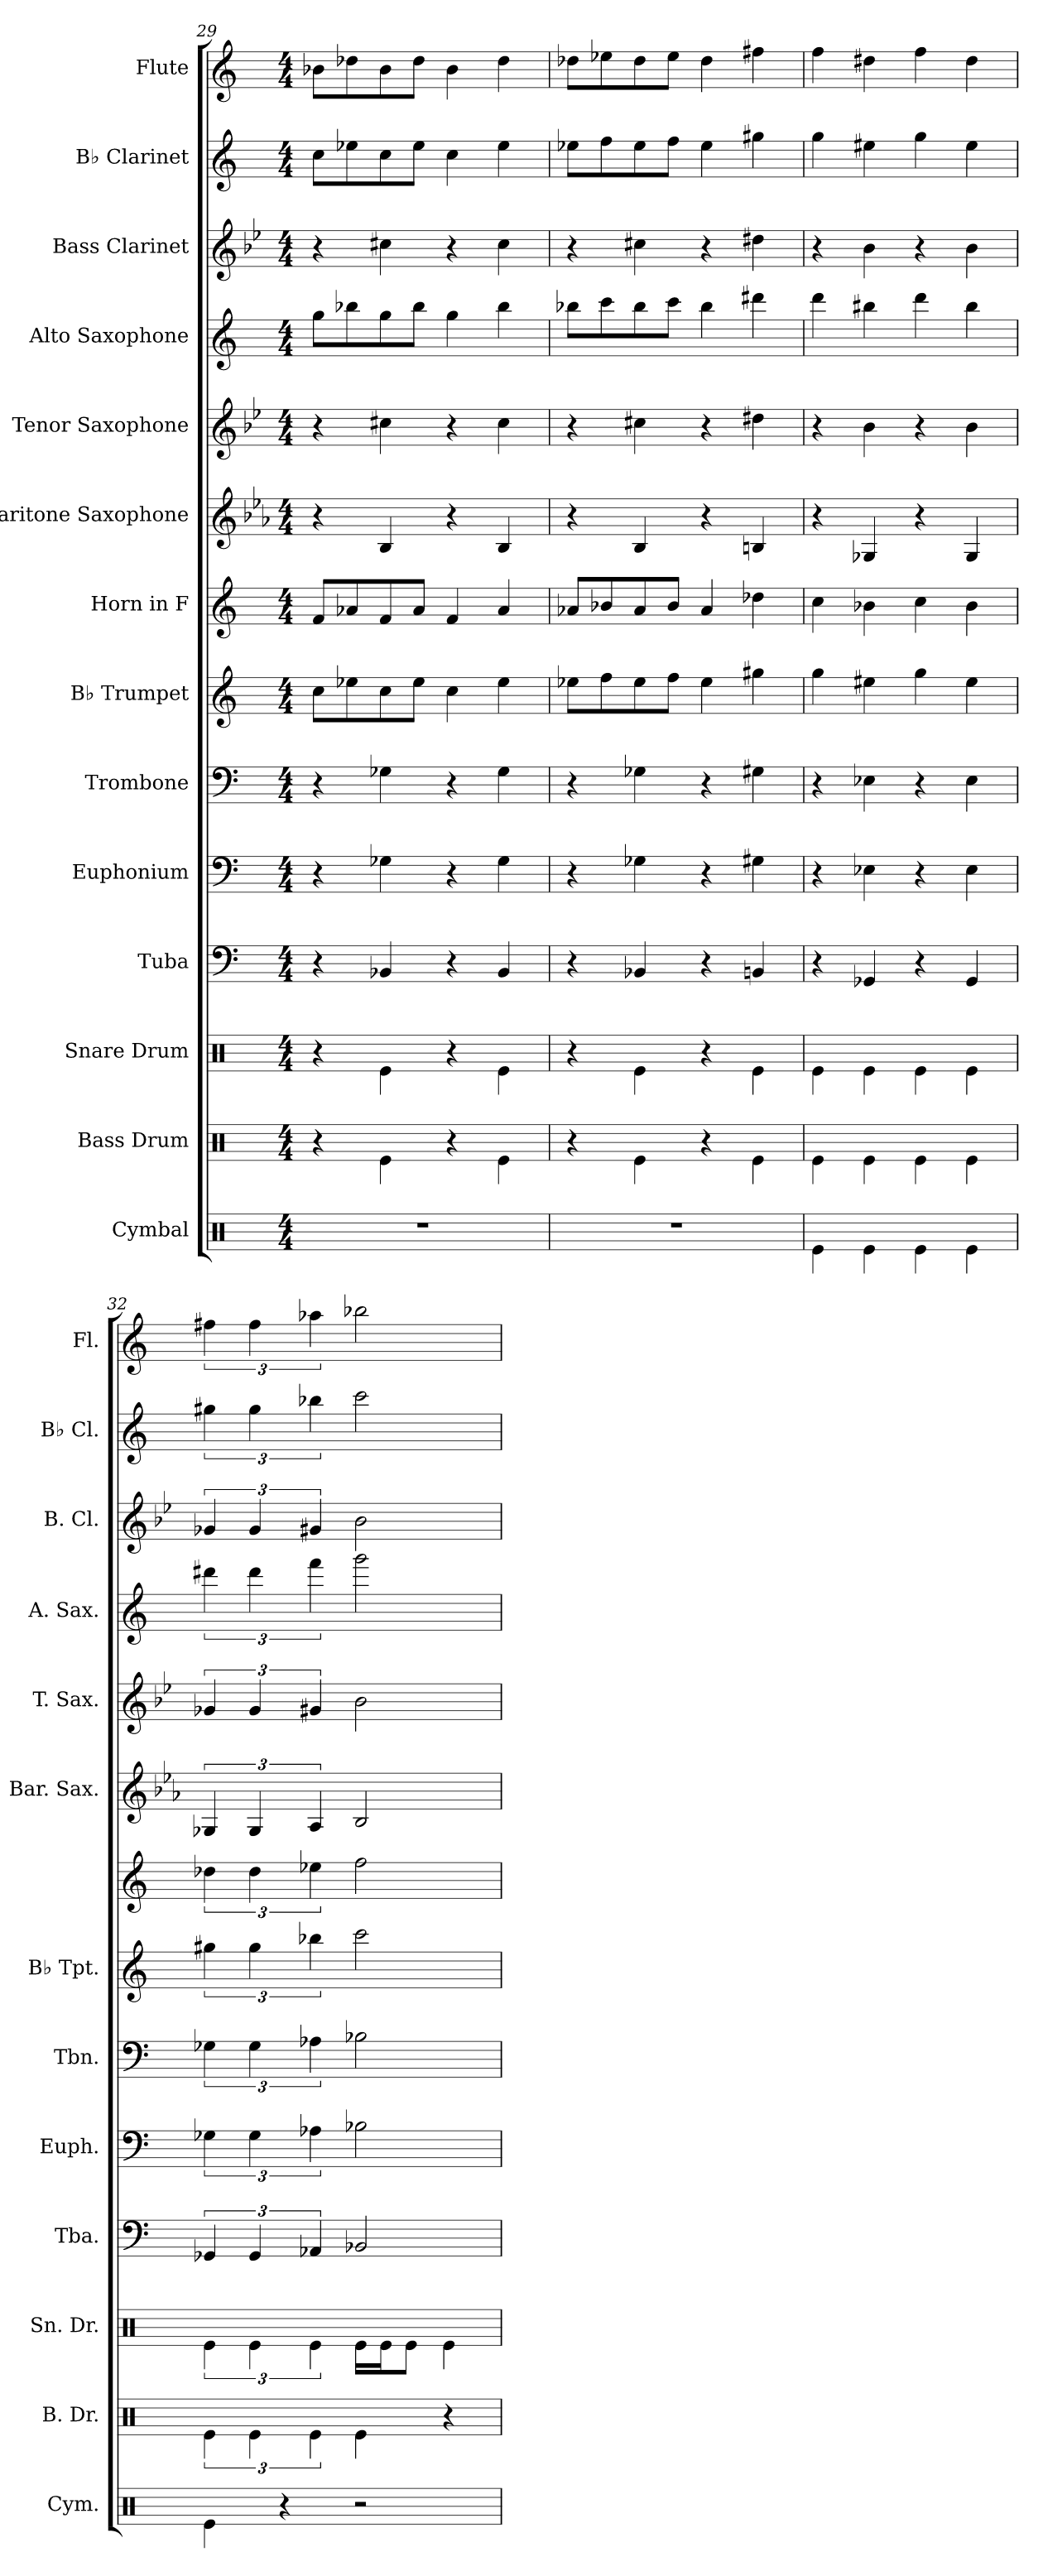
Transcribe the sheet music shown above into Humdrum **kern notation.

**kern	**kern	**kern	**kern	**kern	**kern	**kern	**kern	**kern	**kern	**kern	**kern	**kern	**kern
*part14	*part13	*part12	*part11	*part10	*part9	*part8	*part7	*part6	*part5	*part4	*part3	*part2	*part1
*staff14	*staff13	*staff12	*staff11	*staff10	*staff9	*staff8	*staff7	*staff6	*staff5	*staff4	*staff3	*staff2	*staff1
*I"Cymbal	*I"Bass Drum	*I"Snare Drum	*I"Tuba	*I"Euphonium	*I"Trombone	*I"B♭ Trumpet	*I"Horn in F	*I"Baritone Saxophone	*I"Tenor Saxophone	*I"Alto Saxophone	*I"Bass Clarinet	*I"B♭ Clarinet	*I"Flute
*I'Cym.	*I'B. Dr.	*I'Sn. Dr.	*I'Tba.	*I'Euph.	*I'Tbn.	*I'B♭ Tpt.	*	*I'Bar. Sax.	*I'T. Sax.	*I'A. Sax.	*I'B. Cl.	*I'B♭ Cl.	*I'Fl.
*clefX	*clefX	*clefX	*clefF4	*clefF4	*clefF4	*clefG2	*clefG2	*clefG2	*clefG2	*clefG2	*clefG2	*clefG2	*clefG2
*	*	*	*	*	*	*ITrd1c2	*ITrd4c7	*ITrd12c21	*ITrd8c14	*ITrd5c9	*ITrd8c14	*ITrd1c2	*
*k[]	*k[]	*k[]	*k[]	*k[]	*k[]	*k[b-e-]	*k[b-]	*k[b-e-a-]	*k[b-e-]	*k[b-e-a-]	*k[b-e-]	*k[b-e-]	*k[]
*M4/4	*M4/4	*M4/4	*M4/4	*M4/4	*M4/4	*M4/4	*M4/4	*M4/4	*M4/4	*M4/4	*M4/4	*M4/4	*M4/4
=29	=29	=29	=29	=29	=29	=29	=29	=29	=29	=29	=29	=29	=29
1r	4r	4r	4r	4r	4r	8b-\L	8B-/L	4r	4r	8b-\L	4r	8b-\L	8b-X\L
.	.	.	.	.	.	8dd-X\	8d-X/	.	.	8dd-X\	.	8dd-X\	8dd-X\
.	4Re\	4Re\	4BB-X/	4G-X\	4G-X\	8b-\	8B-/	4BB-/	4c#X\	8b-\	4c#X\	8b-\	8b-\
.	.	.	.	.	.	8dd-\J	8d-/J	.	.	8dd-\J	.	8dd-\J	8dd-\J
.	4r	4r	4r	4r	4r	4b-\	4B-/	4r	4r	4b-\	4r	4b-\	4b-\
.	4Re\	4Re\	4BB-/	4G-\	4G-\	4dd-\	4d-/	4BB-/	4c#\	4dd-\	4c#\	4dd-\	4dd-\
=30	=30	=30	=30	=30	=30	=30	=30	=30	=30	=30	=30	=30	=30
1r	4r	4r	4r	4r	4r	8dd-X\L	8d-X/L	4r	4r	8dd-X\L	4r	8dd-X\L	8dd-X\L
.	.	.	.	.	.	8ee-\	8e-X/	.	.	8ee-\	.	8ee-\	8ee-X\
.	4Re\	4Re\	4BB-X/	4G-X\	4G-X\	8dd-\	8d-/	4BB-/	4c#X\	8dd-\	4c#X\	8dd-\	8dd-\
.	.	.	.	.	.	8ee-\J	8e-/J	.	.	8ee-\J	.	8ee-\J	8ee-\J
.	4r	4r	4r	4r	4r	4dd-\	4d-/	4r	4r	4dd-\	4r	4dd-\	4dd-\
.	4Re\	4Re\	4BBn/	4G#X\	4G#X\	4ff#X\	4g-X\	4BBn/	4d#X\	4ff#X\	4d#X\	4ff#X\	4ff#X\
=31	=31	=31	=31	=31	=31	=31	=31	=31	=31	=31	=31	=31	=31
4Re\	4Re\	4Re\	4r	4r	4r	4ff\	4f\	4r	4r	4ff\	4r	4ff\	4ff\
4Re\	4Re\	4Re\	4GG-X/	4E-X\	4E-X\	4dd#X\	4e-X\	4GG-X/	4B-\	4dd#X\	4B-\	4dd#X\	4dd#X\
4Re\	4Re\	4Re\	4r	4r	4r	4ff\	4f\	4r	4r	4ff\	4r	4ff\	4ff\
4Re\	4Re\	4Re\	4GG-/	4E-\	4E-\	4dd#\	4e-\	4GG-/	4B-\	4dd#\	4B-\	4dd#\	4dd#\
!!LO:PB:g=z
=32	=32	=32	=32	=32	=32	=32	=32	=32	=32	=32	=32	=32	=32
4Re\	6Re\	6Re\	6GG-X/	6G-X\	6G-X\	6ff#X\	6g-X\	6GG-X/	6G-X/	6ff#X\	6G-X/	6ff#X\	6ff#X\
.	6Re\	6Re\	6GG-/	6G-\	6G-\	6ff#\	6g-\	6GG-/	6G-/	6ff#\	6G-/	6ff#\	6ff#\
4r	.	.	.	.	.	.	.	.	.	.	.	.	.
.	6Re\	6Re\	6AA-X/	6A-X\	6A-X\	6aa-X\	6a-X\	6AA-/	6G#X/	6aa-\	6G#X/	6aa-X\	6aa-X\
2r	4Re\	16Re\LL	2BB-X/	2B-X\	2B-X\	2bb-\	2b-\	2BB-/	2B-\	2bb-\	2B-\	2bb-\	2bb-X\
.	.	16Re\J	.	.	.	.	.	.	.	.	.	.	.
.	.	8Re\J	.	.	.	.	.	.	.	.	.	.	.
.	4r	4Re\	.	.	.	.	.	.	.	.	.	.	.
=	=	=	=	=	=	=	=	=	=	=	=	=	=
*-	*-	*-	*-	*-	*-	*-	*-	*-	*-	*-	*-	*-	*-
